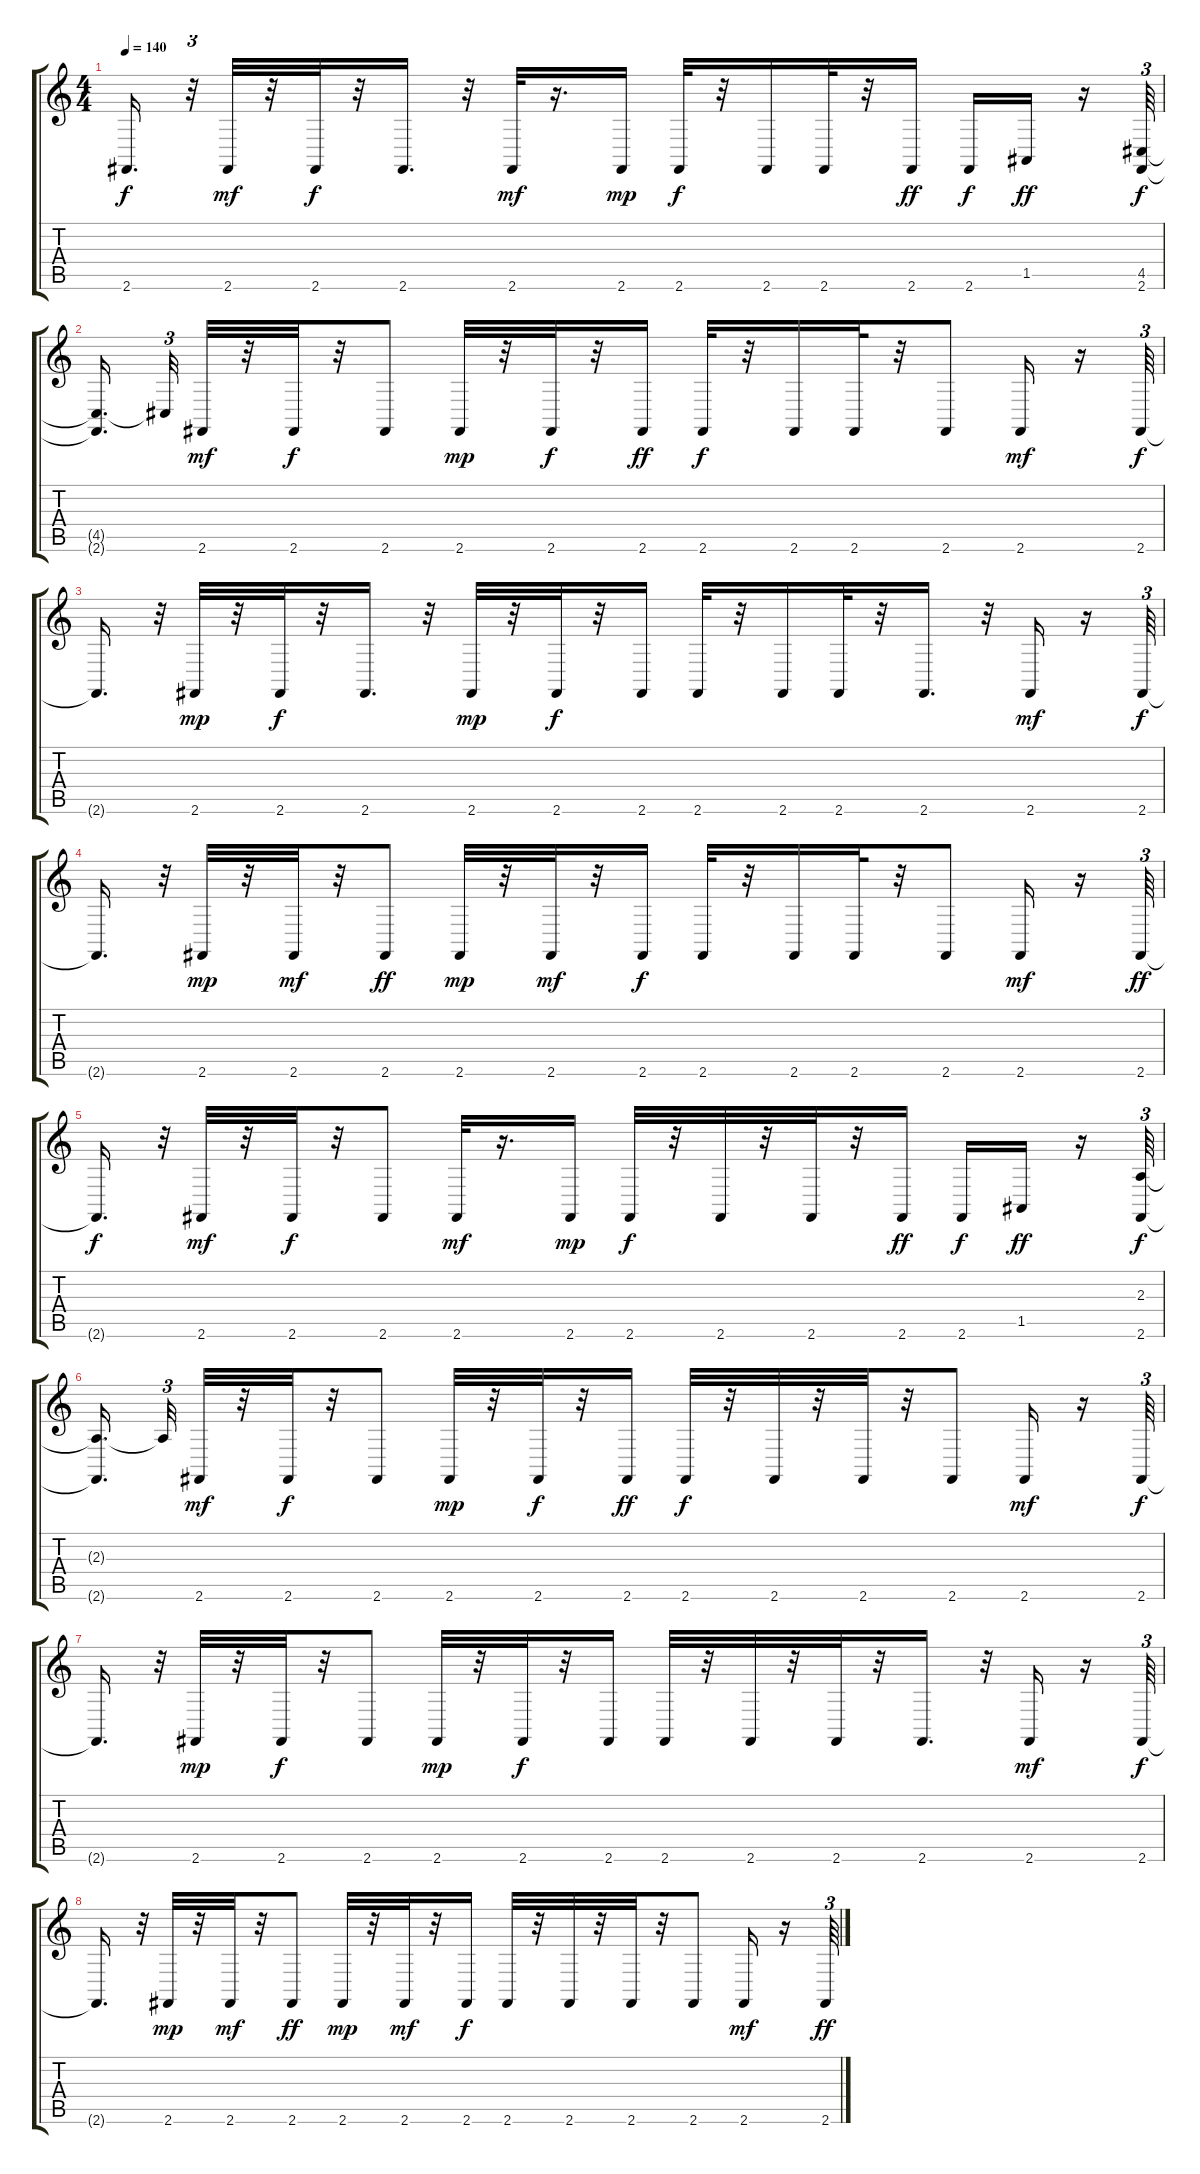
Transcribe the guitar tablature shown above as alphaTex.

\track "" {instrument drawbarorgan}
\staff {score tabs}
\tuning (E4 B3 G3 D3 A2 E2) {hide}
\ts (4 4)
\tempo 140
\clef g2
\ks c
2.6{t}.16{d dy f} r.32{tu (3 2)} 2.6.32{dy mf} r.32 2.6.32{dy f} r.32 2.6.16{d} r.32 2.6.32{dy mf} r.16{d} 2.6.16{dy mp} 2.6.32{dy f} r.32 2.6.16 2.6.32 r.32 2.6.16{dy ff} 2.6.16{dy f} 1.5.16{dy ff} r.16 (4.5 2.6).64{tu (3 2) dy f} |
(4.5{t} 2.6{t}).16{d} 4.5{t}.32{tu (3 2)} 2.6.32{dy mf} r.32 2.6.32{dy f} r.32 2.6.8 2.6.32{dy mp} r.32 2.6.32{dy f} r.32 2.6.16{dy ff} 2.6.32{dy f} r.32 2.6.16 2.6.32 r.32 2.6.8 2.6.16{dy mf} r.16 2.6.64{tu (3 2) dy f} |
2.6{t}.16{d} r.32{tu (3 2)} 2.6.32{dy mp} r.32 2.6.32{dy f} r.32 2.6.16{d} r.32 2.6.32{dy mp} r.32 2.6.32{dy f} r.32 2.6.16 2.6.32 r.32 2.6.16 2.6.32 r.32 2.6.16{d} r.32 2.6.16{dy mf} r.16 2.6.64{tu (3 2) dy f} |
2.6{t}.16{d} r.32{tu (3 2)} 2.6.32{dy mp} r.32 2.6.32{dy mf} r.32 2.6.8{dy ff} 2.6.32{dy mp} r.32 2.6.32{dy mf} r.32 2.6.16{dy f} 2.6.32 r.32 2.6.16 2.6.32 r.32 2.6.8 2.6.16{dy mf} r.16 2.6.64{tu (3 2) dy ff} |
2.6{t}.16{d dy f} r.32{tu (3 2)} 2.6.32{dy mf} r.32 2.6.32{dy f} r.32 2.6.8 2.6.32{dy mf} r.16{d} 2.6.16{dy mp} 2.6.32{dy f} r.32 2.6.32 r.32 2.6.32 r.32 2.6.16{dy ff} 2.6.16{dy f} 1.5.16{dy ff} r.16 (2.3 2.6).64{tu (3 2) dy f} |
(2.3{t} 2.6{t}).16{d} 2.3{t}.32{tu (3 2)} 2.6.32{dy mf} r.32 2.6.32{dy f} r.32 2.6.8 2.6.32{dy mp} r.32 2.6.32{dy f} r.32 2.6.16{dy ff} 2.6.32{dy f} r.32 2.6.32 r.32 2.6.32 r.32 2.6.8 2.6.16{dy mf} r.16 2.6.64{tu (3 2) dy f} |
2.6{t}.16{d} r.32{tu (3 2)} 2.6.32{dy mp} r.32 2.6.32{dy f} r.32 2.6.8 2.6.32{dy mp} r.32 2.6.32{dy f} r.32 2.6.16 2.6.32 r.32 2.6.32 r.32 2.6.32 r.32 2.6.16{d} r.32 2.6.16{dy mf} r.16 2.6.64{tu (3 2) dy f} |
2.6{t}.16{d} r.32{tu (3 2)} 2.6.32{dy mp} r.32 2.6.32{dy mf} r.32 2.6.8{dy ff} 2.6.32{dy mp} r.32 2.6.32{dy mf} r.32 2.6.16{dy f} 2.6.32 r.32 2.6.32 r.32 2.6.32 r.32 2.6.8 2.6.16{dy mf} r.16 2.6.64{tu (3 2) dy ff}
